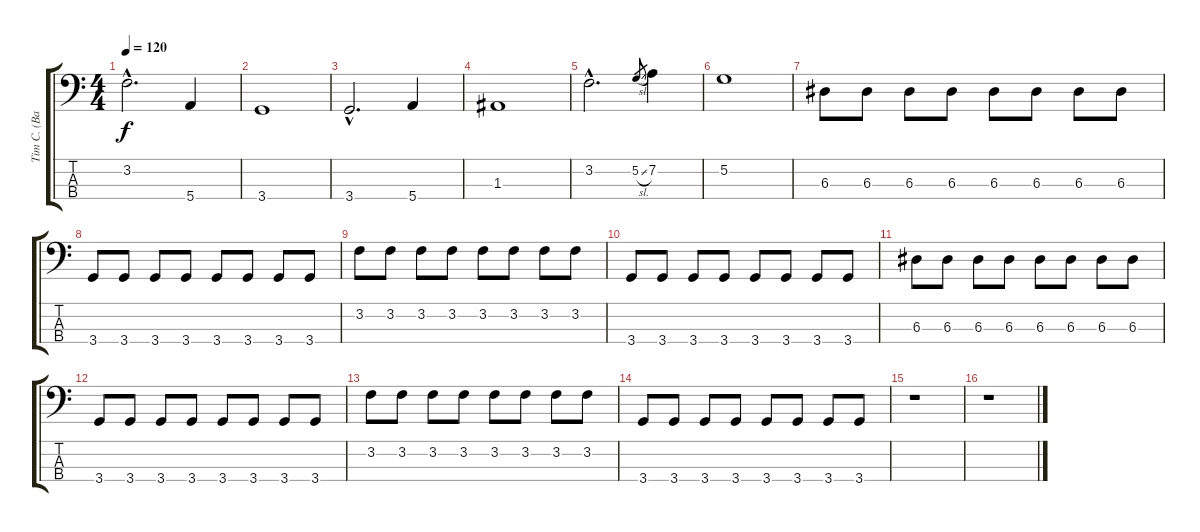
\track ("Tim C. (Bass)" "Tim C. (Ba") {instrument electricbassfinger}
\staff {score tabs}
\tuning (G2 D2 A1 E1) {hide}
\ts (4 4)
\tempo 120
\clef f4
\ks c
3.2{hac}.2{d dy f} 5.4.4 |
3.4.1 |
3.4{hac}.2{d} 5.4.4 |
1.3.1 |
3.2{hac}.2{d} 5.2{sl}.8{gr} 7.2.4 |
5.2.1 |
6.3.8 6.3.8 6.3.8 6.3.8 6.3.8 6.3.8 6.3.8 6.3.8 |
3.4.8 3.4.8 3.4.8 3.4.8 3.4.8 3.4.8 3.4.8 3.4.8 |
3.2.8 3.2.8 3.2.8 3.2.8 3.2.8 3.2.8 3.2.8 3.2.8 |
3.4.8 3.4.8 3.4.8 3.4.8 3.4.8 3.4.8 3.4.8 3.4.8 |
6.3.8 6.3.8 6.3.8 6.3.8 6.3.8 6.3.8 6.3.8 6.3.8 |
3.4.8 3.4.8 3.4.8 3.4.8 3.4.8 3.4.8 3.4.8 3.4.8 |
3.2.8 3.2.8 3.2.8 3.2.8 3.2.8 3.2.8 3.2.8 3.2.8 |
3.4.8 3.4.8 3.4.8 3.4.8 3.4.8 3.4.8 3.4.8 3.4.8 |
r.1 |
r.1
